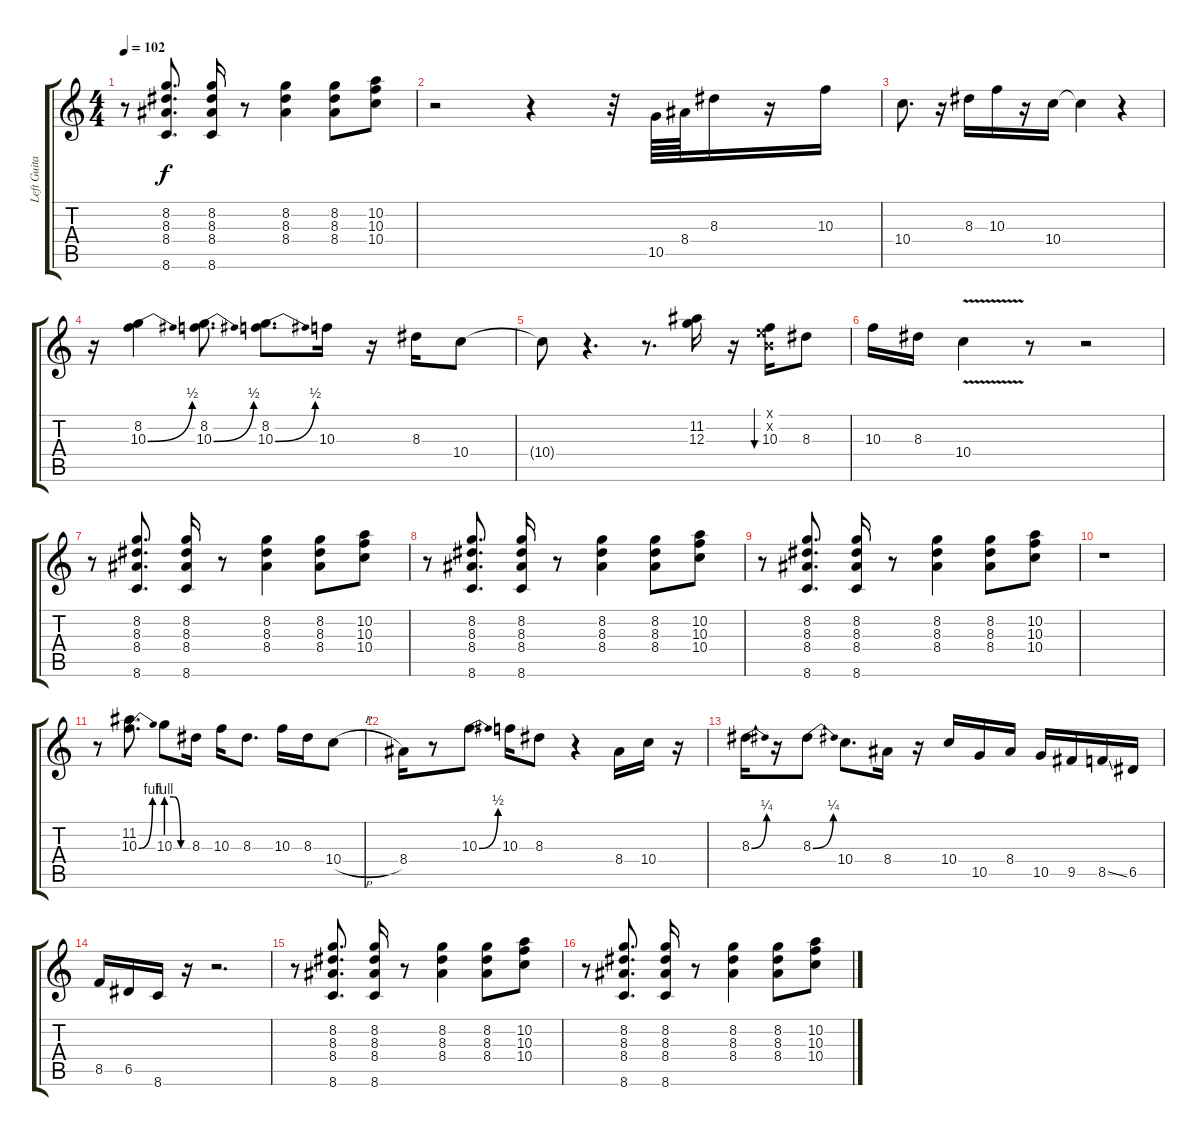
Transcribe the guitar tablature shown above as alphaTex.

\track ("Left Guitar" "Left Guita") {instrument overdrivenguitar}
\staff {score tabs}
\tuning (E4 B3 G3 D3 A2 E2) {hide}
\ts (4 4)
\tempo 102
\clef g2
\ks c
r.8{dy f} (8.2 8.3 8.4 8.6).8{d} (8.2 8.3 8.4 8.6).16 r.8 (8.2 8.3 8.4).4 (8.2 8.3 8.4).8 (10.2 10.3 10.4).8 |
r.2 r.4 r.32 10.5.64{volume 16 instrument overdrivenguitar} 8.4.64 8.3.16 r.16 10.3.16 |
10.4.8{d} r.16 8.3.16 10.3.16 r.16 10.4.16 10.4{t}.4 r.4 |
r.16 (8.2 10.3{be (bend 0 0 60 2)}).4 (8.2 10.3{be (bend 0 0 60 2)}).8{d} (8.2 10.3{be (bend 0 0 60 2)}).8{d} 10.3.16 r.16 8.3.16 10.4.8 |
10.4{t}.8 r.4{d} r.8{d} (11.2 12.3).16 r.16 (0.1{x} 0.2{x} 10.3).16{bu 60} 8.3.8 |
10.3.16 8.3.16 10.4{v}.4 r.8 r.2 |
r.8{volume 8 instrument electricguitarjazz} (8.2 8.3 8.4 8.6).8{d} (8.2 8.3 8.4 8.6).16 r.8 (8.2 8.3 8.4).4 (8.2 8.3 8.4).8 (10.2 10.3 10.4).8 |
r.8 (8.2 8.3 8.4 8.6).8{d} (8.2 8.3 8.4 8.6).16 r.8 (8.2 8.3 8.4).4 (8.2 8.3 8.4).8 (10.2 10.3 10.4).8 |
r.8 (8.2 8.3 8.4 8.6).8{d} (8.2 8.3 8.4 8.6).16 r.8 (8.2 8.3 8.4).4 (8.2 8.3 8.4).8 (10.2 10.3 10.4).8 |
r.1 |
r.8{volume 16 instrument overdrivenguitar} (11.2 10.3{be (bend 0 0 60 4)}).8{d} 10.3{be (custom 0 4 20 4 40 0 60 0)}.8 8.3.16 10.3.16 8.3.8{d} 10.3.16 8.3.16 10.4{h}.8 |
8.4.16 r.8 10.3{be (bend 0 0 60 2)}.8{d} 10.3.16 8.3.8 r.4 8.4.16 10.4.16 r.16 |
8.3{be (bend 0 0 60 1)}.16 r.16 8.3{be (bend 0 0 60 1)}.8 10.4.8{d} 8.4.16 r.16 10.4.16 10.5.16 8.4.16 10.5.16 9.5.16 8.5{ss}.16 6.5.16 |
8.5.16 6.5.16 8.6.16 r.16 r.2{d} |
r.8{volume 8 instrument electricguitarjazz} (8.2 8.3 8.4 8.6).8{d} (8.2 8.3 8.4 8.6).16 r.8 (8.2 8.3 8.4).4 (8.2 8.3 8.4).8 (10.2 10.3 10.4).8 |
r.8 (8.2 8.3 8.4 8.6).8{d} (8.2 8.3 8.4 8.6).16 r.8 (8.2 8.3 8.4).4 (8.2 8.3 8.4).8 (10.2 10.3 10.4).8
